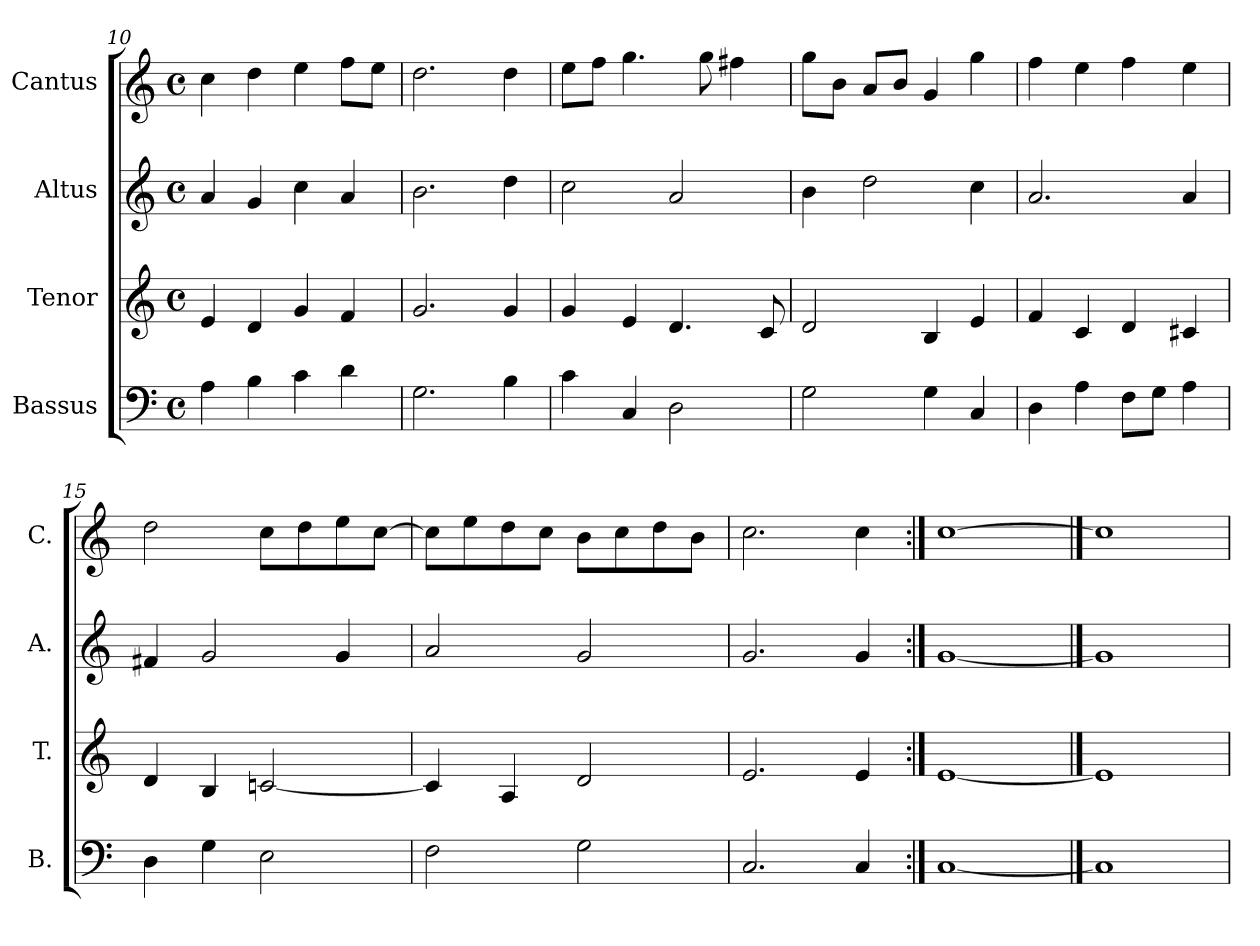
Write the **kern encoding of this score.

**kern	**kern	**kern	**kern
*part4	*part3	*part2	*part1
*staff4	*staff3	*staff2	*staff1
*I"Bassus	*I"Tenor	*I"Altus	*I"Cantus
*I'B.	*I'T.	*I'A.	*I'C.
*clefF4	*clefG2	*clefG2	*clefG2
*k[]	*k[]	*k[]	*k[]
*C:	*C:	*C:	*C:
*M4/4	*M4/4	*M4/4	*M4/4
*met(c)	*met(c)	*met(c)	*met(c)
=10	=10	=10	=10
4A\	4e/	4a/	4cc\
4B\	4d/	4g/	4dd\
4c\	4g/	4cc\	4ee\
4d\	4f/	4a/	8ff\L
.	.	.	8ee\J
=11	=11	=11	=11
2.G\	2.g/	2.b\	2.dd\
4B\	4g/	4dd\	4dd\
=12	=12	=12	=12
4c\	4g/	2cc\	8ee\L
.	.	.	8ff\J
4C/	4e/	.	4.gg\
2D\	4.d/	2a/	.
.	.	.	8gg\
.	.	.	4ff#X\
.	8c/	.	.
=13	=13	=13	=13
2G\	2d/	4b\	8gg\L
.	.	.	8b\J
.	.	2dd\	8a/L
.	.	.	8b/J
4G\	4B/	.	4g/
4C/	4e/	4cc\	4gg\
=14	=14	=14	=14
4D\	4f/	2.a/	4ff\
4A\	4c/	.	4ee\
8F\L	4d/	.	4ff\
8G\J	.	.	.
4A\	4c#X/	4a/	4ee\
=15	=15	=15	=15
4D\	4d/	4f#X/	2dd\
4G\	4B/	2g/	.
2E\	[2cn/	.	8cc\L
.	.	.	8dd\
.	.	4g/	8ee\
.	.	.	[8cc\J
=16	=16	=16	=16
2F\	4c/]	2a/	8cc\L]
.	.	.	8ee\
.	4A/	.	8dd\
.	.	.	8cc\J
2G\	2d/	2g/	8b\L
.	.	.	8cc\
.	.	.	8dd\
.	.	.	8b\J
=17	=17	=17	=17
2.C/	2.e/	2.g/	2.cc\
4C/	4e/	4g/	4cc\
=18:|!	=18:|!	=18:|!	=18:|!
[1C/	[1e/	[1g/	[1cc\
==19	==19	==19	==19
1C/]	1e/]	1g/]	1cc\]
=	=	=	=
*-	*-	*-	*-
